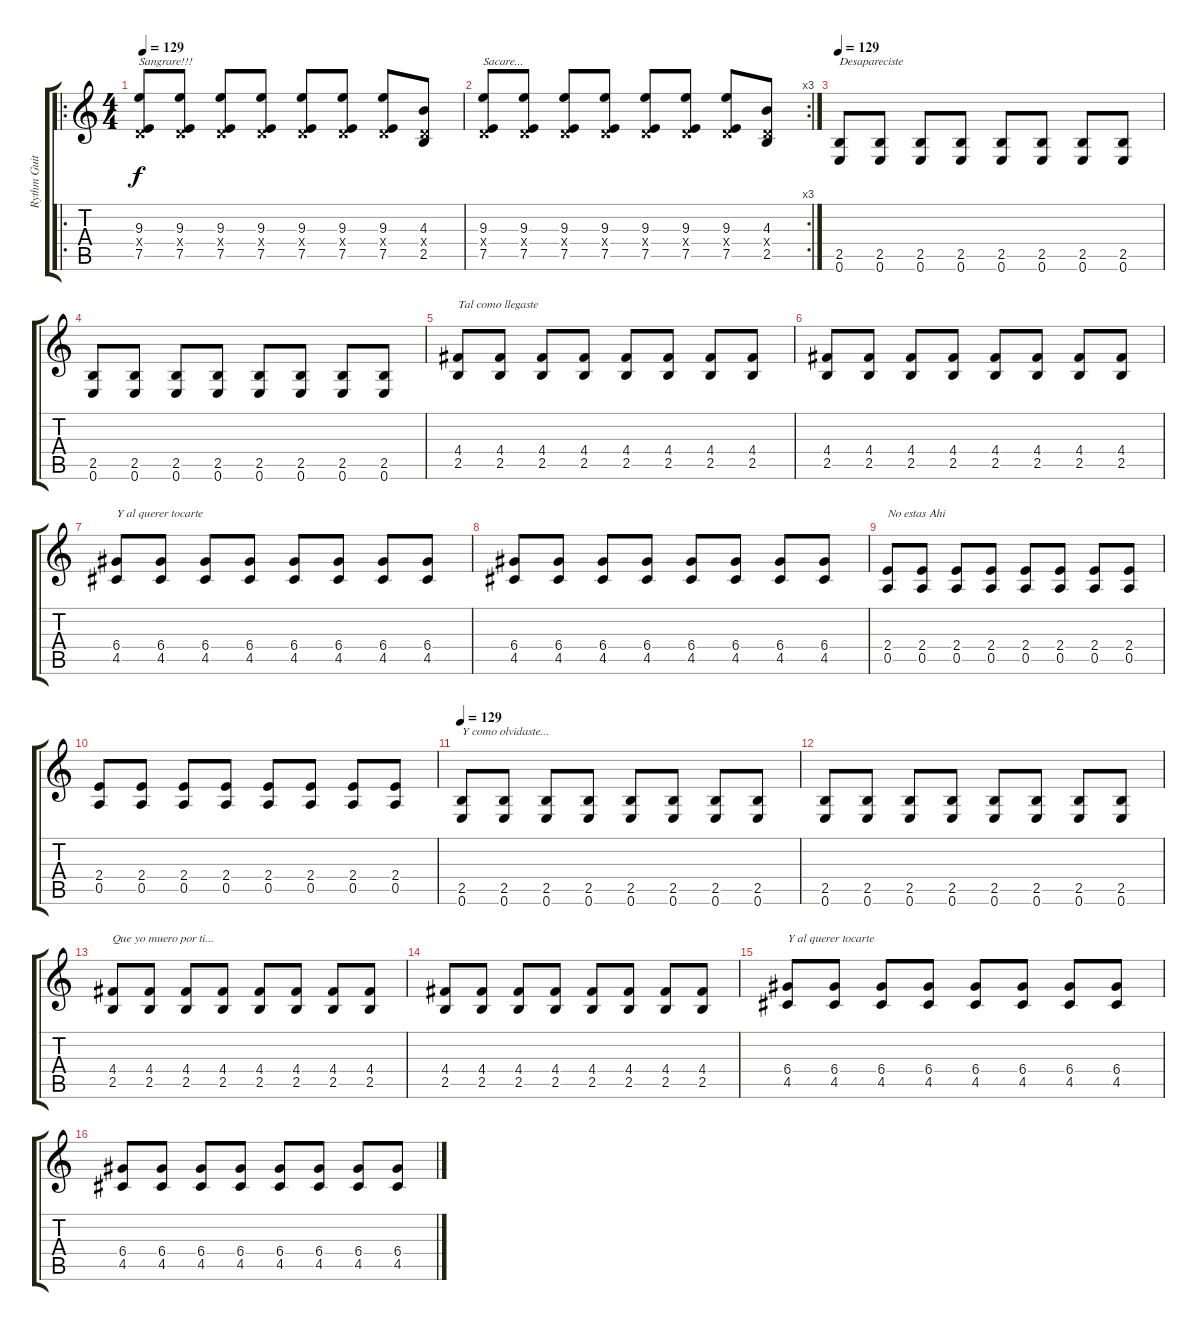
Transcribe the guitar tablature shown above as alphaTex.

\track ("Rythm Guitar" "Rythm Guit") {instrument electricguitarjazz}
\staff {score tabs}
\tuning (E4 B3 G3 D3 A2 E2) {hide}
\ro
\ts (4 4)
\tempo 129
\clef g2
\ks c
(9.3 0.4{x} 7.5).8{txt "Sangrare!!!" dy f} (9.3 0.4{x} 7.5).8 (9.3 0.4{x} 7.5).8 (9.3 0.4{x} 7.5).8 (9.3 0.4{x} 7.5).8 (9.3 0.4{x} 7.5).8 (9.3 0.4{x} 7.5).8 (4.3 0.4{x} 2.5).8 |
\rc 3
(9.3 0.4{x} 7.5).8{txt "Sacare..."} (9.3 0.4{x} 7.5).8 (9.3 0.4{x} 7.5).8 (9.3 0.4{x} 7.5).8 (9.3 0.4{x} 7.5).8 (9.3 0.4{x} 7.5).8 (9.3 0.4{x} 7.5).8 (4.3 0.4{x} 2.5).8 |
\tempo 129
(2.5 0.6).8{txt "Desapareciste" instrument distortionguitar} (2.5 0.6).8 (2.5 0.6).8 (2.5 0.6).8 (2.5 0.6).8 (2.5 0.6).8 (2.5 0.6).8 (2.5 0.6).8 |
(2.5 0.6).8 (2.5 0.6).8 (2.5 0.6).8 (2.5 0.6).8 (2.5 0.6).8 (2.5 0.6).8 (2.5 0.6).8 (2.5 0.6).8 |
(4.4 2.5).8{txt "Tal como llegaste"} (4.4 2.5).8 (4.4 2.5).8 (4.4 2.5).8 (4.4 2.5).8 (4.4 2.5).8 (4.4 2.5).8 (4.4 2.5).8 |
(4.4 2.5).8 (4.4 2.5).8 (4.4 2.5).8 (4.4 2.5).8 (4.4 2.5).8 (4.4 2.5).8 (4.4 2.5).8 (4.4 2.5).8 |
(6.4 4.5).8{txt "Y al querer tocarte"} (6.4 4.5).8 (6.4 4.5).8 (6.4 4.5).8 (6.4 4.5).8 (6.4 4.5).8 (6.4 4.5).8 (6.4 4.5).8 |
(6.4 4.5).8 (6.4 4.5).8 (6.4 4.5).8 (6.4 4.5).8 (6.4 4.5).8 (6.4 4.5).8 (6.4 4.5).8 (6.4 4.5).8 |
(2.4 0.5).8{txt "No estas Ahi"} (2.4 0.5).8 (2.4 0.5).8 (2.4 0.5).8 (2.4 0.5).8 (2.4 0.5).8 (2.4 0.5).8 (2.4 0.5).8 |
(2.4 0.5).8 (2.4 0.5).8 (2.4 0.5).8 (2.4 0.5).8 (2.4 0.5).8 (2.4 0.5).8 (2.4 0.5).8 (2.4 0.5).8 |
\tempo 129
(2.5 0.6).8{txt "Y como olvidaste..." instrument distortionguitar} (2.5 0.6).8 (2.5 0.6).8 (2.5 0.6).8 (2.5 0.6).8 (2.5 0.6).8 (2.5 0.6).8 (2.5 0.6).8 |
(2.5 0.6).8 (2.5 0.6).8 (2.5 0.6).8 (2.5 0.6).8 (2.5 0.6).8 (2.5 0.6).8 (2.5 0.6).8 (2.5 0.6).8 |
(4.4 2.5).8{txt "Que yo muero por ti..."} (4.4 2.5).8 (4.4 2.5).8 (4.4 2.5).8 (4.4 2.5).8 (4.4 2.5).8 (4.4 2.5).8 (4.4 2.5).8 |
(4.4 2.5).8 (4.4 2.5).8 (4.4 2.5).8 (4.4 2.5).8 (4.4 2.5).8 (4.4 2.5).8 (4.4 2.5).8 (4.4 2.5).8 |
(6.4 4.5).8{txt "Y al querer tocarte"} (6.4 4.5).8 (6.4 4.5).8 (6.4 4.5).8 (6.4 4.5).8 (6.4 4.5).8 (6.4 4.5).8 (6.4 4.5).8 |
(6.4 4.5).8 (6.4 4.5).8 (6.4 4.5).8 (6.4 4.5).8 (6.4 4.5).8 (6.4 4.5).8 (6.4 4.5).8 (6.4 4.5).8
